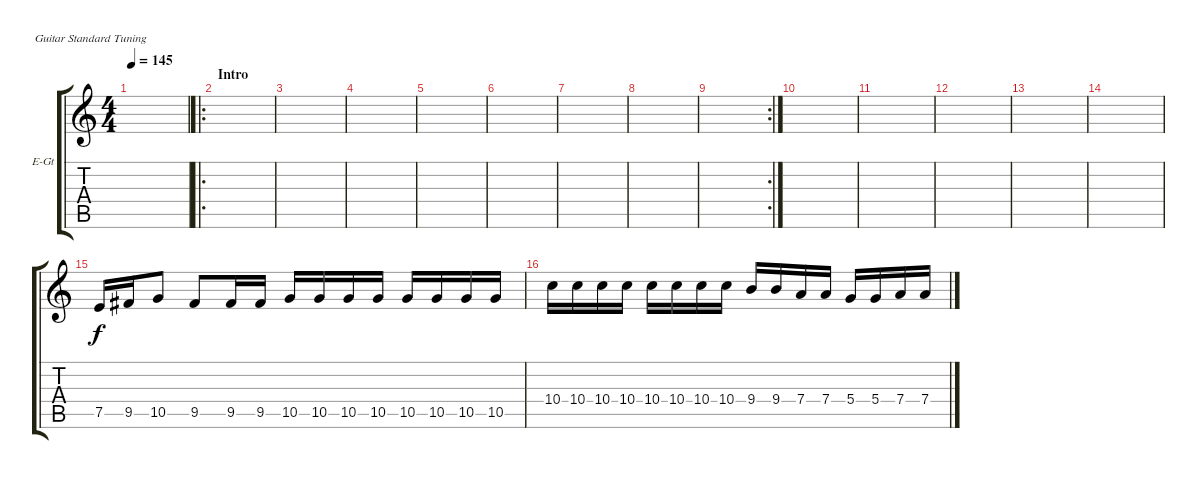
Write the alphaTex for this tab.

\defaultSystemsLayout 4
\bracketExtendMode groupsimilarinstruments
\firstSystemTrackNameOrientation horizontal
\otherSystemsTrackNameOrientation horizontal
\track ("Electric Guitar" "E-Gt") {instrument distortionguitar}
\staff {score tabs}
\tuning (E4 B3 G3 D3 A2 E2)
\ts (4 4)
\tempo 145
\clef g2
\scale
0.462451
\ks c
|
\ro
\section ("" "Intro")
\scale
0.29249 |
\scale
0.245059 |
\scale
0.333333 |
\scale
0.333333 |
\scale
0.333333 |
\scale
0.322917 |
\scale
0.322917 |
\rc 2
\scale
0.354167 |
\scale
0.333333 |
\scale
0.333333 |
\scale
0.333333 |
\scale
0.333333 |
\scale
0.333333 |
\scale
0.333333 7.5.16 9.5.16 10.5.8 9.5.8 9.5.16 9.5.16 10.5.16 10.5.16 10.5.16 10.5.16 10.5.16 10.5.16 10.5.16 10.5.16 |
\scale
0.333333 10.4.16 10.4.16 10.4.16 10.4.16 10.4.16 10.4.16 10.4.16 10.4.16 9.4.16 9.4.16 7.4.16 7.4.16 5.4.16 5.4.16 7.4.16 7.4.16
